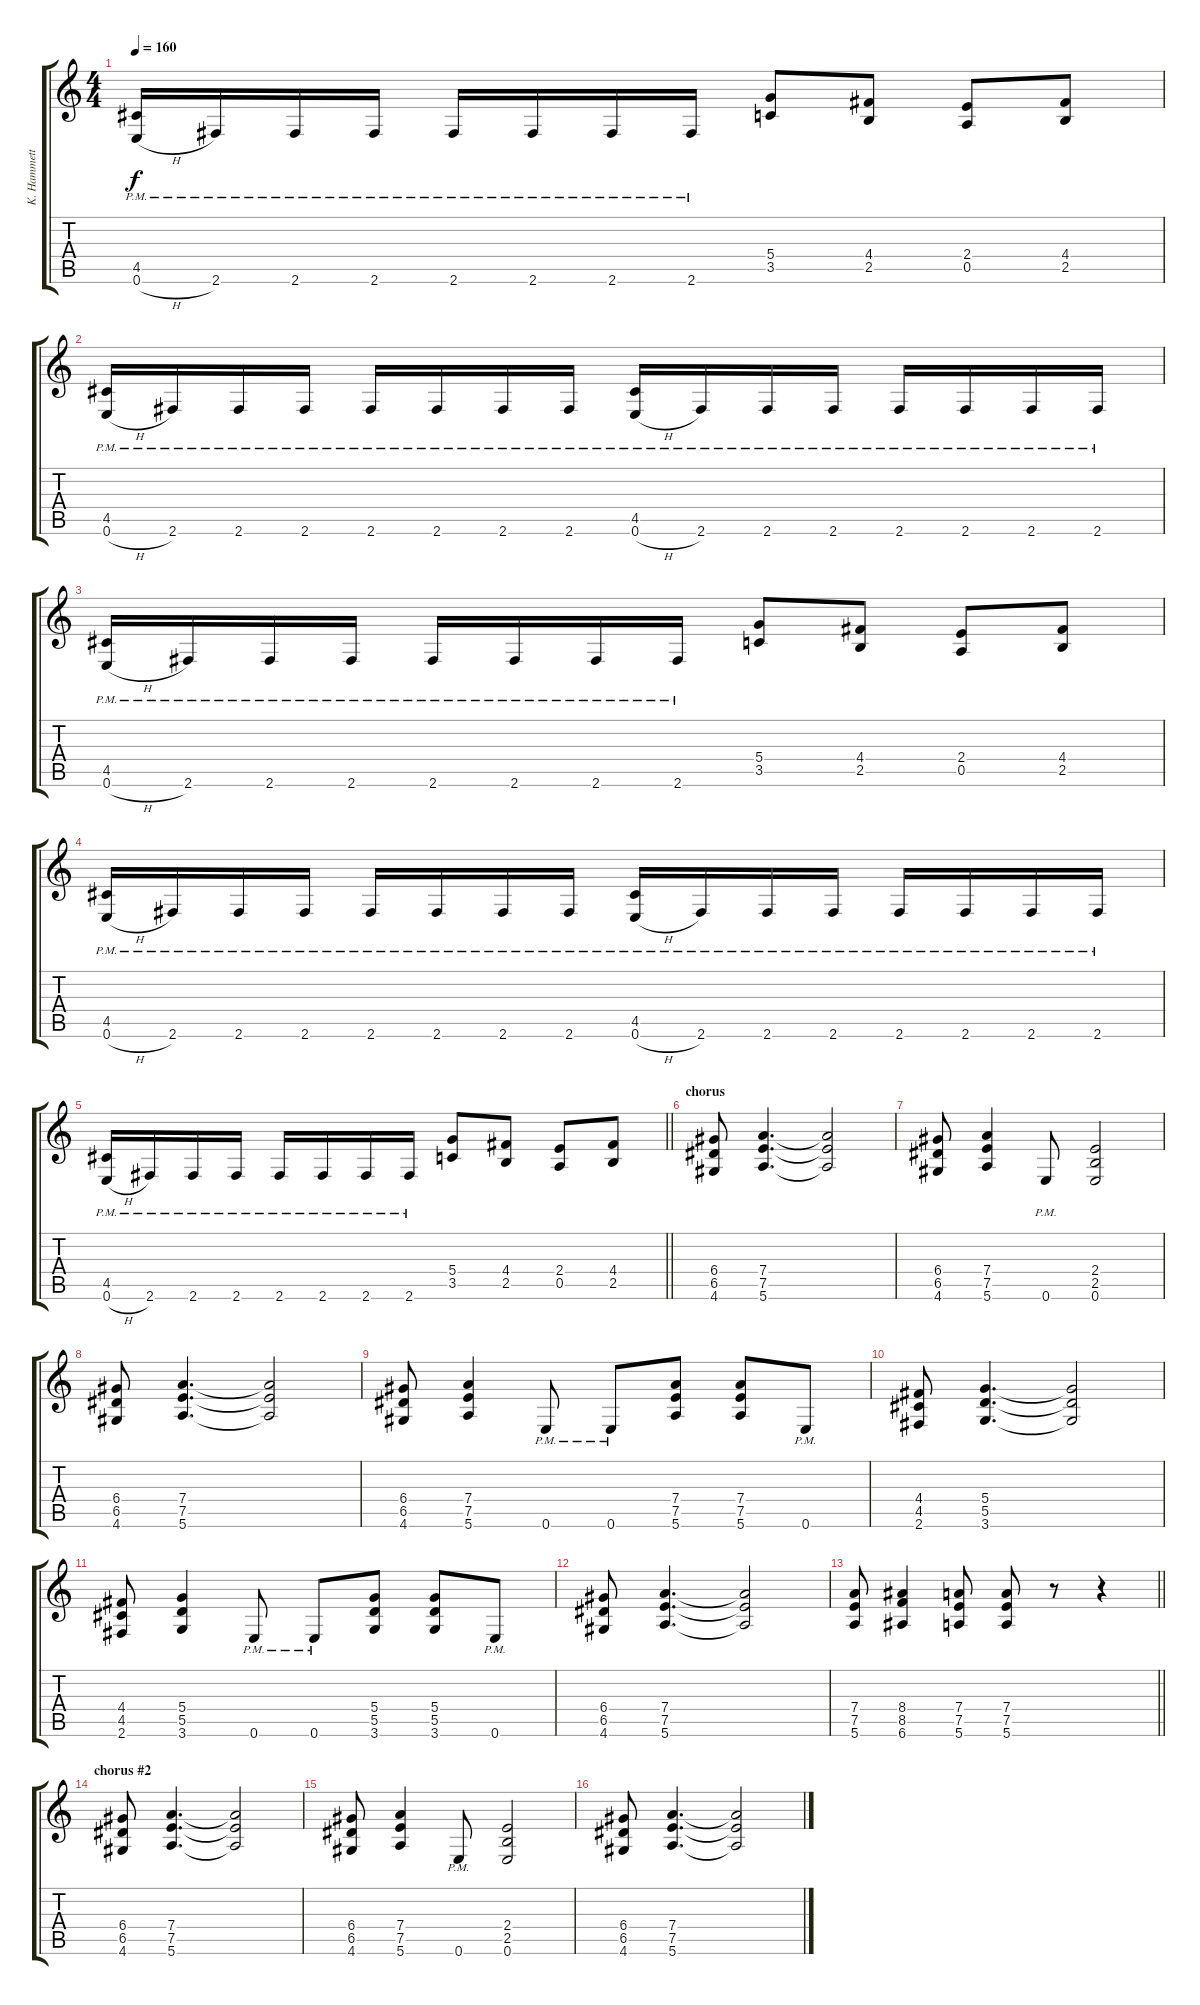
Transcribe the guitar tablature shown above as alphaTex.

\track ("K. Hammett - Rhythm guitar" "K. Hammett") {instrument distortionguitar}
\staff {score tabs}
\tuning (E4 B3 G3 D3 A2 E2) {hide}
\ts (4 4)
\tempo 160
\clef g2
\ks c
(4.5{pm} 0.6{h pm}).16{dy f} 2.6{pm}.16 2.6{pm}.16 2.6{pm}.16 2.6{pm}.16 2.6{pm}.16 2.6{pm}.16 2.6{pm}.16 (5.4 3.5).8 (4.4 2.5).8 (2.4 0.5).8 (4.4 2.5).8 |
(4.5{pm} 0.6{h pm}).16 2.6{pm}.16 2.6{pm}.16 2.6{pm}.16 2.6{pm}.16 2.6{pm}.16 2.6{pm}.16 2.6{pm}.16 (4.5{pm} 0.6{h pm}).16 2.6{pm}.16 2.6{pm}.16 2.6{pm}.16 2.6{pm}.16 2.6{pm}.16 2.6{pm}.16 2.6{pm}.16 |
(4.5{pm} 0.6{h pm}).16 2.6{pm}.16 2.6{pm}.16 2.6{pm}.16 2.6{pm}.16 2.6{pm}.16 2.6{pm}.16 2.6{pm}.16 (5.4 3.5).8 (4.4 2.5).8 (2.4 0.5).8 (4.4 2.5).8 |
(4.5{pm} 0.6{h pm}).16 2.6{pm}.16 2.6{pm}.16 2.6{pm}.16 2.6{pm}.16 2.6{pm}.16 2.6{pm}.16 2.6{pm}.16 (4.5{pm} 0.6{h pm}).16 2.6{pm}.16 2.6{pm}.16 2.6{pm}.16 2.6{pm}.16 2.6{pm}.16 2.6{pm}.16 2.6{pm}.16 |
\barLineRight lightlight
(4.5{pm} 0.6{h pm}).16 2.6{pm}.16 2.6{pm}.16 2.6{pm}.16 2.6{pm}.16 2.6{pm}.16 2.6{pm}.16 2.6{pm}.16 (5.4 3.5).8 (4.4 2.5).8 (2.4 0.5).8 (4.4 2.5).8 |
\section ("" "chorus")
(6.4 6.5 4.6).8 (7.4 7.5 5.6).4{d} (7.4{t} 7.5{t} 5.6{t}).2 |
(6.4 6.5 4.6).8 (7.4 7.5 5.6).4 0.6{pm}.8 (2.4 2.5 0.6).2 |
(6.4 6.5 4.6).8 (7.4 7.5 5.6).4{d} (7.4{t} 7.5{t} 5.6{t}).2 |
(6.4 6.5 4.6).8 (7.4 7.5 5.6).4 0.6{pm}.8 0.6{pm}.8 (7.4 7.5 5.6).8 (7.4 7.5 5.6).8 0.6{pm}.8 |
(4.4 4.5 2.6).8 (5.4 5.5 3.6).4{d} (5.4{t} 5.5{t} 3.6{t}).2 |
(4.4 4.5 2.6).8 (5.4 5.5 3.6).4 0.6{pm}.8 0.6{pm}.8 (5.4 5.5 3.6).8 (5.4 5.5 3.6).8 0.6{pm}.8 |
(6.4 6.5 4.6).8 (7.4 7.5 5.6).4{d} (7.4{t} 7.5{t} 5.6{t}).2 |
\barLineRight lightlight
(7.4 7.5 5.6).8 (8.4 8.5 6.6).4 (7.4 7.5 5.6).8 (7.4 7.5 5.6).8 r.8 r.4 |
\section ("" "chorus #2")
(6.4 6.5 4.6).8 (7.4 7.5 5.6).4{d} (7.4{t} 7.5{t} 5.6{t}).2 |
(6.4 6.5 4.6).8 (7.4 7.5 5.6).4 0.6{pm}.8 (2.4 2.5 0.6).2 |
(6.4 6.5 4.6).8 (7.4 7.5 5.6).4{d} (7.4{t} 7.5{t} 5.6{t}).2
